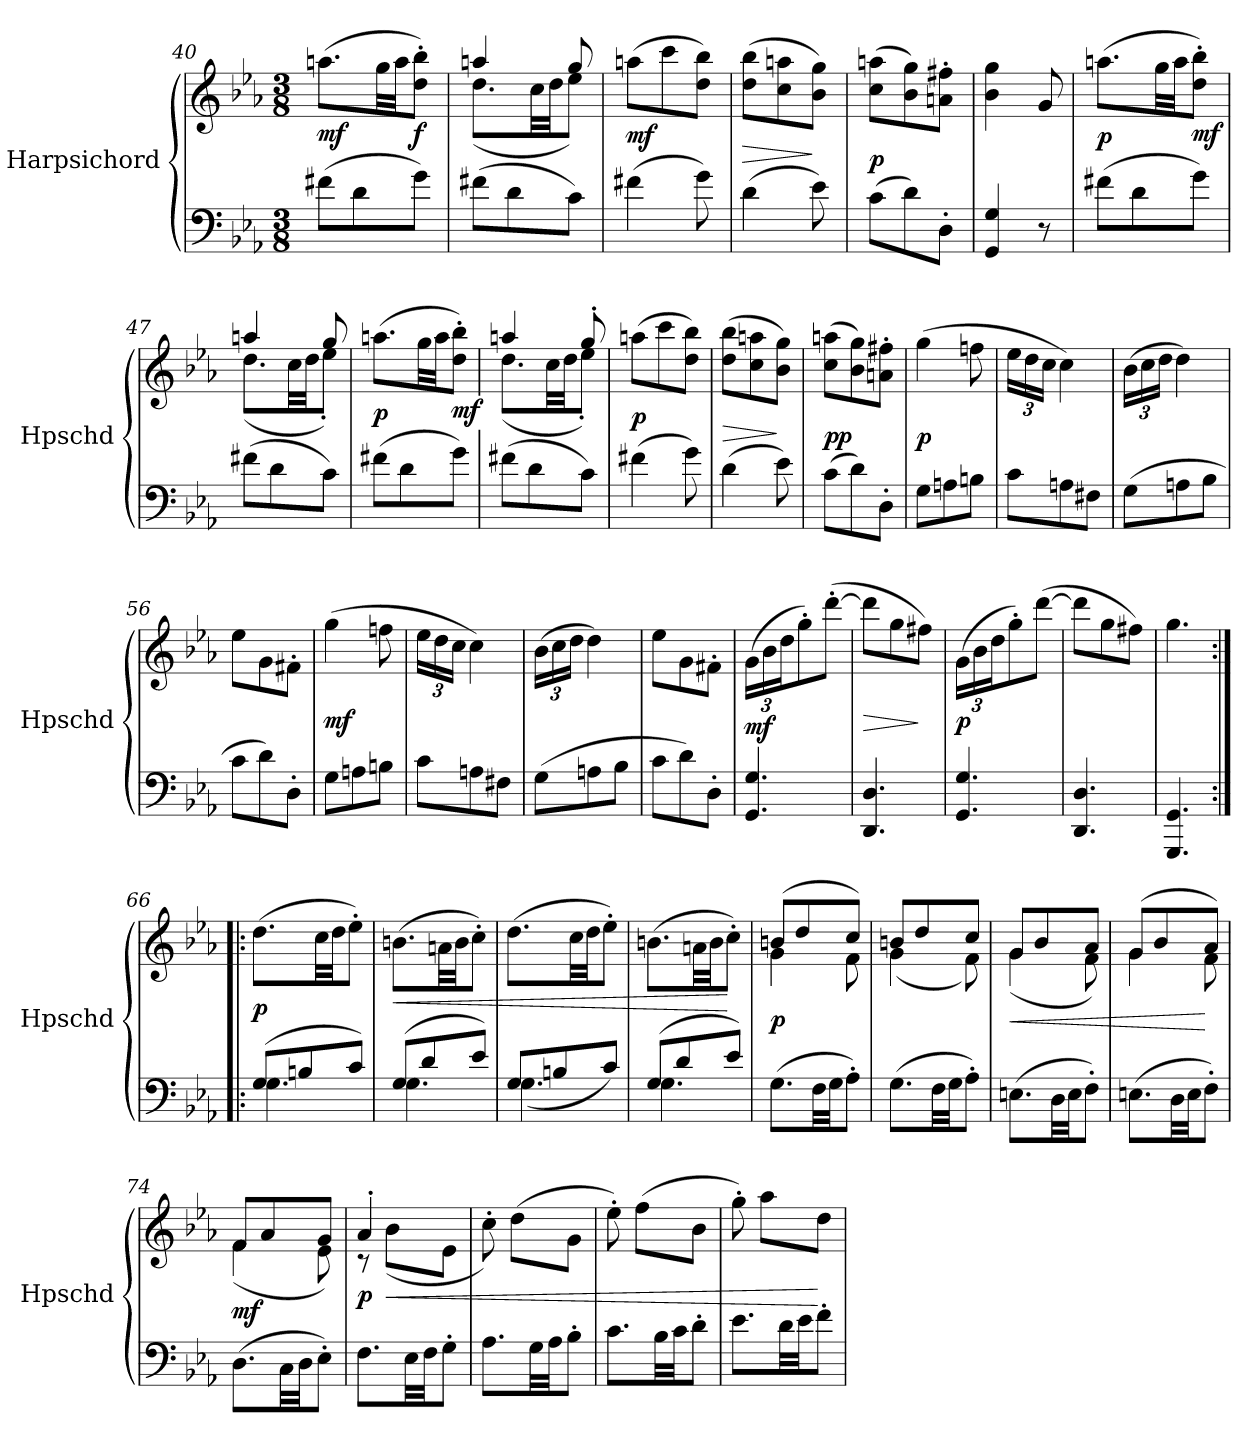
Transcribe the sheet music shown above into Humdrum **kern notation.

**kern	**kern	**dynam
*part1	*part1	*part1
*staff2	*staff1	*staff1/2
*I"Harpsichord	*	*
*I'Hpschd	*	*
*clefF4	*clefG2	*
*k[b-e-a-]	*k[b-e-a-]	*
*M3/8	*M3/8	*
=40	=40	=40
(8f#X\L	(8.aan\L	mf
8d\	.	.
.	32gg\LL	.
.	32aa\JJ	.
8g\J)	8dd'\ 8bb-'\J)	f
=41	=41	=41
*	*^	*
(8f#X\L	4aan/	(8.dd\L	.
8d\	.	.	.
.	.	32cc\LL	.
.	.	32dd\JJ	.
8c\J)	8gg/	8ee-\J)	.
*	*v	*v	*
=42	=42	=42
(4f#X\	(8aan\L	mf
.	8ccc\	.
8g\)	8dd\ 8bb-\J)	.
=43	=43	=43
(4d\	(8dd\ 8bb-\L	>
.	8cc\ 8aan\	.
8e-\)	8b-\ 8gg\J)	]
=44	=44	=44
(8c\L	(8cc\ 8aan\L	p
8d\)	8b-\ 8gg\)	.
8D'\J	8an'\ 8ff#X'\J	.
=45	=45	=45
4GG/ 4G/	4b-\ 4gg\	.
8r	8g/	.
=46	=46	=46
(8f#X\L	(8.aan\L	p
8d\	.	.
.	32gg\LL	.
.	32aa\JJ	.
8g\J)	8dd'\ 8bb-'\J)	mf
=47	=47	=47
*	*^	*
(8f#X\L	4aan/	(8.dd\L	.
8d\	.	.	.
.	.	32cc\LL	.
.	.	32dd\JJ	.
8c\J)	8gg/	8ee-'\J)	.
*	*v	*v	*
=48	=48	=48
(8f#X\L	(8.aan\L	p
8d\	.	.
.	32gg\LL	.
.	32aa\JJ	.
8g\J)	8dd'\ 8bb-'\J)	mf
=49	=49	=49
*	*^	*
(8f#X\L	4aan/	(8.dd\L	.
8d\	.	.	.
.	.	32cc\LL	.
.	.	32dd\JJ	.
8c\J)	8gg'/	8ee-'\J)	.
*	*v	*v	*
=50	=50	=50
(4f#X\	(8aan\L	p
.	8ccc\	.
8g\)	8dd\ 8bb-\J)	.
=51	=51	=51
(4d\	(8dd\ 8bb-\L	>
.	8cc\ 8aan\	.
8e-\)	8b-\ 8gg\J)	]
=52	=52	=52
(8c\L	(8cc\ 8aan\L	pp
8d\)	8b-\ 8gg\)	.
8D'\J	8an'\ 8ff#X'\J	.
=53	=53	=53
8G\L	(4gg\	p
8An\	.	.
8Bn\J	8ffn\	.
=54	=54	=54
8c\L	24ee-\LL	.
.	24dd\	.
.	24cc\JJ	.
8An\	4cc\)	.
8F#X\J	.	.
=55	=55	=55
(8G\L	(24b-\LL	.
.	24cc\	.
.	24dd\JJ	.
8An\	4dd\)	.
8B-\J	.	.
=56	=56	=56
8c\L	8ee-\L	.
8d\)	8g\	.
8D'\J	8f#X'\J	.
=57	=57	=57
8G\L	(4gg\	mf
8An\	.	.
8Bn\J	8ffn\	.
=58	=58	=58
8c\L	24ee-\LL	.
.	24dd\	.
.	24cc\JJ	.
8An\	4cc\)	.
8F#X\J	.	.
=59	=59	=59
(8G\L	(24b-\LL	.
.	24cc\	.
.	24dd\JJ	.
8An\	4dd\)	.
8B-\J	.	.
=60	=60	=60
8c\L	8ee-\L	.
8d\)	8g\	.
8D'\J	8f#X'\J	.
=61	=61	=61
4.GG/ 4.G/	(24g\LL	mf
.	24b-\	.
.	24dd\J	.
.	8gg'\)	.
.	([8ddd'\J	.
=62	=62	=62
4.DD/ 4.D/	8ddd\L]	>
.	8gg\	.
.	8ff#X\J)	]
=63	=63	=63
4.GG/ 4.G/	(24g\LL	p
.	24b-\	.
.	24dd\J	.
.	8gg'\)	.
.	([8ddd\J	.
=64	=64	=64
4.DD/ 4.D/	8ddd\L]	.
.	8gg\	.
.	8ff#X\J)	.
=65	=65	=65
4.GGG/ 4.GG/	4.gg\	.
=66:|!|:	=66:|!|:	=66:|!|:
*^	*	*
(8G/L	4.G\	(8.dd\L	p
8Bn/	.	.	.
.	.	32cc\LL	.
.	.	32dd\JJ	.
8c/J)	.	8ee-'\J)	.
=67	=67	=67	=67
(8G/L	4.G\	(8.bn\L	<
8d/	.	.	.
.	.	32an\LL	.
.	.	32b\JJ	.
8e-/J)	.	8cc'\J)	.
=68	=68	=68	=68
8G/L	(4.G\	(8.dd\L	.
8Bn/	.	.	.
.	.	32cc\LL	.
.	.	32dd\JJ	.
8c/J)	.	8ee-'\J)	.
=69	=69	=69	=69
(8G/L	4.G\	(8.bn\L	.
8d/	.	.	.
.	.	32an\LL	.
.	.	32b\JJ	.
8e-/J)	.	8cc'\J)	[
*v	*v	*	*
=70	=70	=70
*	*^	*
(8.G\L	(8bn/L	4g\	p
.	8dd/	.	.
32F\LL	.	.	.
32G\JJ	.	.	.
8A-'\J)	8cc/J)	8f\	.
=71	=71	=71	=71
(8.G\L	8bn/L	(4g\	.
.	8dd/	.	.
32F\LL	.	.	.
32G\JJ	.	.	.
8A-'\J)	8cc/J	8f\)	.
=72	=72	=72	=72
(8.En\L	8g/L	(4g\	<
.	8b-/	.	.
32D\LL	.	.	.
32E\JJ	.	.	.
8F'\J)	8a-/J)	8f\	.
=73	=73	=73	=73
(8.En\L	(8g/L	4g\	.
.	8b-/	.	.
32D\LL	.	.	.
32E\JJ	.	.	.
8F'\J)	8a-/J)	8f\	[
=74	=74	=74	=74
(8.D\L	8f/L	(4f\	mf
.	8a-/	.	.
32C\LL	.	.	.
32D\JJ	.	.	.
8E-'\J)	8g/J)	8e-\	.
=75	=75	=75	=75
8.F\L	4a-'/	8r	p
.	.	(8b-\L	<
32E-\LL	.	.	.
32F\JJ	.	.	.
8G'\J	8ryy	8e-\J	.
*	*v	*v	*
=76	=76	=76
8.A-\L	8cc'\)	.
.	(8dd\L	.
32G\LL	.	.
32A-\JJ	.	.
8B-'\J	8g\J	.
=77	=77	=77
8.c\L	8ee-'\)	.
.	(8ff\L	.
32B-\LL	.	.
32c\JJ	.	.
8d'\J	8b-\J	.
=78	=78	=78
8.e-\L	8gg'\)	.
.	8aa-\L	.
32d\LL	.	.
32e-\JJ	.	.
8f'\J	8dd\J	[
=	=	=
*-	*-	*-
